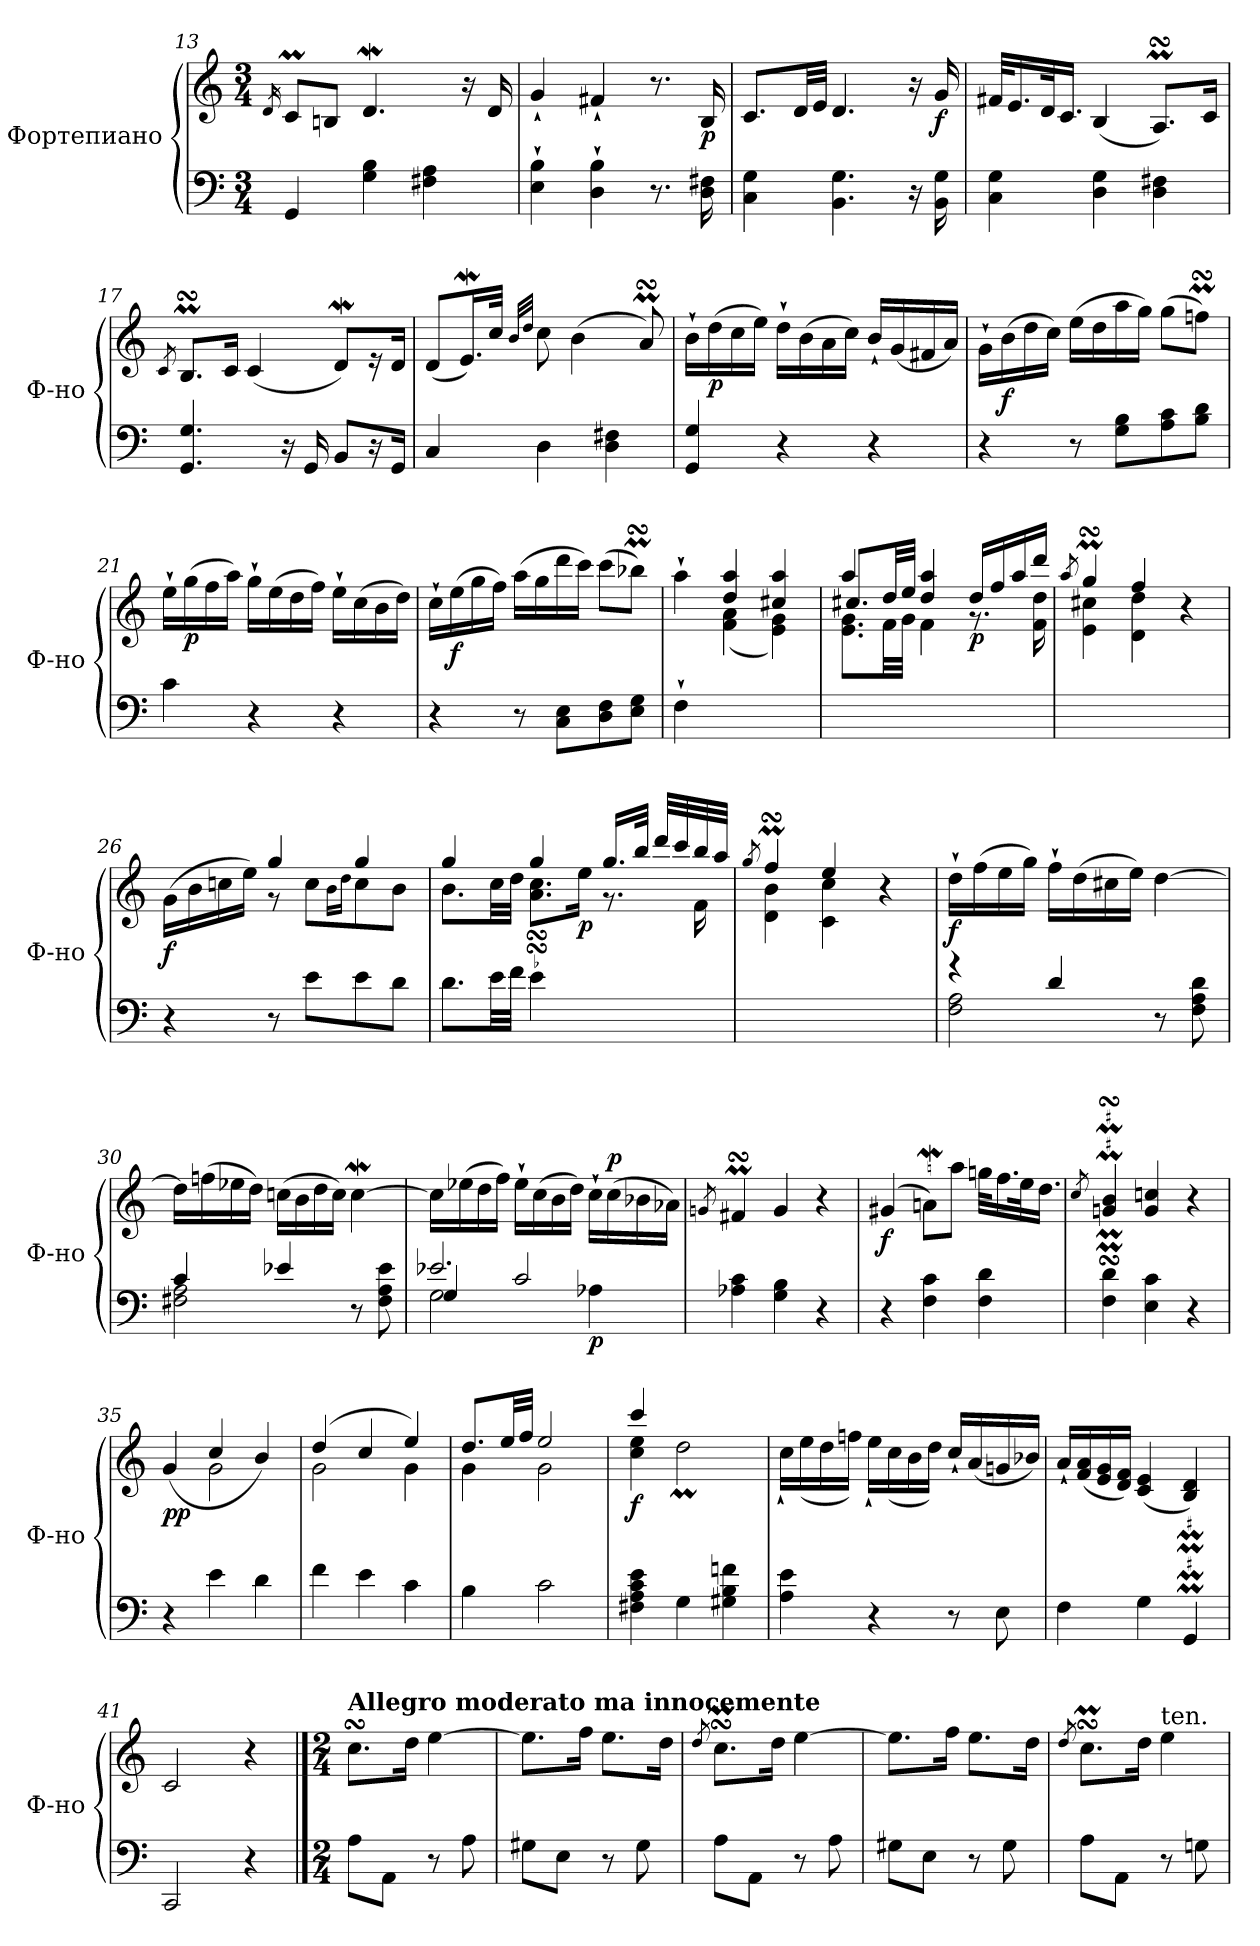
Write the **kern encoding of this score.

**kern	**kern	**dynam
*part1	*part1	*part1
*staff2	*staff1	*staff1/2
*I"Фортепиано	*	*
*I'Ф-но	*	*
*clefF4	*clefG2	*
*k[]	*k[]	*
*M3/4	*M3/4	*
=13	=13	=13
.	16qd/	.
4GG/	8cM/L	.
.	8Bn/J	.
4G\ 4B\	4.dW/	.
4F#X\ 4A\	.	.
.	16r	.
.	16d/	.
!!LO:LB:g=z
=14	=14	=14
4E\` 4B\`	4g`</	.
4D\` 4B\`	4f#X`</	.
8.r	8.r	.
!	!	!LO:DY:b
16D\ 16F#X\	16B/	p
=15	=15	=15
4C\ 4G\	8.c/L	.
.	32d/LL	.
.	32e/JJJ	.
4.BB\ 4.G\	4.d/	.
16r	16r	.
!	!	!LO:DY:b
16BB\ 16G\	16g/	f
=16	=16	=16
4C\ 4G\	32f#X/KLL	.
.	16.e/	.
.	32d/K	.
.	16.c/JJ	.
4D\ 4G\	(<4B/	.
4D\ 4F#X\	8.AMsSSS/L)	.
.	16c/Jk	.
=17	=17	=17
.	8qc/	.
4.GG/ 4.G/	8.BmsSsS/L	.
.	16c/Jk	.
.	(<4c/	.
16r	.	.
16GG/	.	.
8BB/L	8dW/L)	.
16r	16r	.
16GG/Jk	16d/Jk	.
!!LO:LB:g=z
=18	=18	=18
4C/	(<8d/L	.
.	16.eW/L)	.
.	32cc/JJk	.
.	32qb/LLL	.
.	32qdd/JJJ	.
4D\	8cc\	.
.	(>4b\	.
4D\ 4F#X\	.	.
.	8aMsSSS/)	.
=19	=19	=19
4GG/ 4G/	16b`\LL	.
!	!	!LO:DY:b
.	(>16dd\	p
.	16cc\	.
.	16ee\JJ)	.
4r	16dd`\LL	.
.	(>16b\	.
.	16a\	.
.	16cc\JJ)	.
4r	16b`</LL	.
.	(<16g/	.
.	16f#X/	.
.	16a/JJ)	.
=20	=20	=20
4r	16g`\LL	.
!	!	!LO:DY:b
.	(>16b\	f
.	16dd\	.
.	16cc\JJ)	.
8r	(>16ee\LL	.
.	16dd\	.
8G\ 8B\L	16aa\	.
.	16gg\JJ)	.
8A\ 8c\	(>8gg\L	.
8B\ 8d\J	8ffnMsSSs\J)	.
=21	=21	=21
4c\	16ee`\LL	.
!	!	!LO:DY:b
.	(>16gg\	p
.	16ff\	.
.	16aa\JJ)	.
4r	16gg`\LL	.
.	(>16ee\	.
.	16dd\	.
.	16ff\JJ)	.
4r	16ee`\LL	.
.	(>16cc\	.
.	16b\	.
.	16dd\JJ)	.
!!LO:LB:g=z
=22	=22	=22
4r	16cc`\LL	.
!	!	!LO:DY:b
.	(>16ee\	f
.	16gg\	.
.	16ff\JJ)	.
8r	(>16aa\LL	.
.	16gg\	.
8C\ 8E\L	16ddd\	.
.	16ccc\JJ)	.
8D\ 8F\	(>8ccc\L	.
8E\ 8G\J	8bb-XMsSSs\J)	.
=23	=23	=23
*	*^	*
4F`\	4aa`\	4ryy	.
2ryy	4dd/ 4aa/	(<4f\ 4a\	.
.	4cc#X/ 4aa/	4e\ 4g\)	.
=24	=24	=24	=24
*	*	*^	*
2.ryy	4aa/	8.e\ 8.g\L	8.cc#X/L	.
.	.	32f\LL	32dd/LL	.
.	.	32g\JJJ	32ee/JJJ	.
.	4dd/ 4aa/	4f\	2ryy	.
!	!	!	!	!LO:DY:b
.	16dd/LL	8.r	.	p
.	16ff/	.	.	.
.	16aa/	.	.	.
.	16ddd/JJ	16f\ 16dd\	.	.
*	*v	*v	*v	*
=25	=25	=25
.	8qaa/	.
*	*^	*
2.ryy	4ggMsSSS/	4e\ 4cc#X\	.
.	4ff/	4d\ 4dd\	.
.	4r	4ryy	.
=26	=26	=26	=26
!	!	!	!LO:DY:b
4r	(>16g\LL	4ryy	f
.	16b\	.	.
.	16ccn\	.	.
.	16ee\JJ)	.	.
8r	4gg/	8r	.
8e\L	.	8cc\L	.
.	.	16qb\LL	.
.	.	16qdd\JJ	.
8e\	4gg/	8cc\	.
8d\J	.	8b\J	.
!!LO:PB:g=z	!!
=27	=27	=27	=27
8.d\L	4gg/	8.b\L	.
32e\LL	.	32cc\LL	.
32f\JJJ	.	32dd\JJJ	.
4e\	4gg/	8.a\sSSS 8.cc\sSSSL	.
!	!	!	!LO:DY:b
.	.	16ee\Jk	p
4ryy	16.gg/LL	8.r	.
.	32bb/JJk	.	.
.	32ddd/LLL	.	.
.	32ccc/	.	.
.	32bb/	16f\	.
.	32aa/JJJ	.	.
=28	=28	=28	=28
.	8qgg/	.	.
2.ryy	4ffMsSSs/	4d\ 4b\	.
.	4ee/	4c\ 4cc\	.
.	4r	4ryy	.
=29	=29	=29	=29
*^	*	*	*
!	!	!	!	!LO:DY:b
*	*	*v	*v	*
4r	2F\ 2A\	16dd`\LL	f
.	.	(>16ff\	.
.	.	16ee\	.
.	.	16gg\JJ)	.
4d/	.	16ff`\LL	.
.	.	(>16dd\	.
.	.	16cc#X\	.
.	.	16ee\JJ)	.
4ryy	8r	[4dd\	.
.	8F\ 8A\ 8d\	.	.
=30	=30	=30	=30
4c/	2F#X\ 2A\	16dd\LL]	.
.	.	(>16ffn\	.
.	.	16ee-X\	.
.	.	16dd\JJ)	.
4e-X/	.	(>16ccn\LL	.
.	.	16b\	.
.	.	16dd\	.
.	.	16cc\JJ)	.
4ryy	8r	[4ccw\	.
.	8F#\ 8A\ 8e-\	.	.
!!LO:LB:g=z
=31	=31	=31	=31
*	*^	*	*
2.e-X/	2G\	4G/	16cc\LL]	.
.	.	.	(>16ee-X\	.
.	.	.	16dd\	.
.	.	.	16ff\JJ)	.
.	.	2c/	16ee-`\LL	.
.	.	.	(>16cc\	.
.	.	.	16b\	.
.	.	.	16dd\JJ)	.
!	!	!	!	!LO:DY:b=2
.	4A-X\	.	16cc`\LL	p
!	!	!	!	!LO:DY:a
.	.	.	(>16cc\	p
.	.	.	16b-X\	.
.	.	.	16a-X\JJ)	.
*v	*v	*v	*	*
=32	=32	=32
.	8qgn/	.
4A-X\ 4c\	4f#XmsSsS/	.
4G\ 4B\	4g/	.
4r	4r	.
=33	=33	=33
!	!	!LO:DY:b
4r	(>4g#X/	f
4F\ 4c\	8anW\L)	.
.	8aa\J	.
4F\ 4d\	32ggn\KLL	.
.	16.ff\	.
.	32ee\K	.
.	16.dd\JJ	.
=34	=34	=34
.	8qcc/	.
4F\ 4d\	4gn/MsSSS 4b/MsSSS	.
4E\ 4c\	4g/ 4cc/	.
4r	4r	.
=35	=35	=35
*	*^	*
!	!	!	!LO:DY:b
4r	(>4g/	4ryy	pp
4e\	4cc/	2g\	.
4d\	4b/)	.	.
!!LO:LB:g=z	!!
=36	=36	=36	=36
4f\	(>4dd/	2g\	.
4e\	4cc/	.	.
4c\	4ee/)	4g\	.
=37	=37	=37	=37
*^	*	*	*
2.ryy	4B\	8.dd/L	4g\	.
.	.	32ee/LL	.	.
.	.	32ff/JJJ	.	.
.	2c\	2ee/	2g\	.
=38	=38	=38	=38	=38
!	!	!	!	!LO:DY:b
2.ryy	4F#X\ 4A\ 4c\ 4e\	4ccc/	4cc\ 4ee\	f
.	4G\	2ryy	2ddM\	.
.	4G#X\ 4B\ 4fn\	.	.	.
*v	*v	*	*	*
=39	=39	=39	=39
4A\ 4e\	2.ryy	16cc`\LL	.
.	.	(>16ee\	.
.	.	16dd\	.
.	.	16ffn\JJ)	.
4r	.	16ee`\LL	.
.	.	(>16cc\	.
.	.	16b\	.
.	.	16dd\JJ)	.
8r	.	16cc`</LL	.
.	.	(<16a/	.
8E\	.	16gn/	.
.	.	16b-X/JJ)	.
=40	=40	=40	=40
4F\	2.ryy	16a`</LL	.
.	.	(<16f/ 16a/	.
.	.	16e/ 16g/	.
.	.	16d/ 16f/JJ)	.
4G\	.	(<4c/ 4e/	.
4GG/	.	4B/M 4d/M)	.
*	*v	*v	*
=41	=41	=41
2CC/	2c/	.
4r	4r	.
!!LO:LB:g=z
==1	==1	==1
*M2/4	*M2/4	*
!	!LO:TX:a:B:t=Allegro moderato ma innocemente	!
8A\L	8.ccsSSs\L	.
8AA\J	.	.
.	16dd\Jk	.
8r	[4ee\	.
8A\	.	.
=2	=2	=2
8G#X\L	8.ee\L]	.
8E\J	.	.
.	16ff\Jk	.
8r	8.ee\L	.
8G#\	.	.
.	16dd\Jk	.
=3	=3	=3
.	8qdd/	.
8A\L	8.ccMsSSs\L	.
8AA\J	.	.
.	16dd\Jk	.
8r	[4ee\	.
8A\	.	.
=4	=4	=4
8G#X\L	8.ee\L]	.
8E\J	.	.
.	16ff\Jk	.
8r	8.ee\L	.
8G#\	.	.
.	16dd\Jk	.
=5	=5	=5
.	8qdd/	.
8A\L	8.ccMsSSs\L	.
8AA\J	.	.
.	16dd\Jk	.
!	!LO:TX:a:t=ten.	!
8r	4ee\	.
8Gn\	.	.
=	=	=
*-	*-	*-
